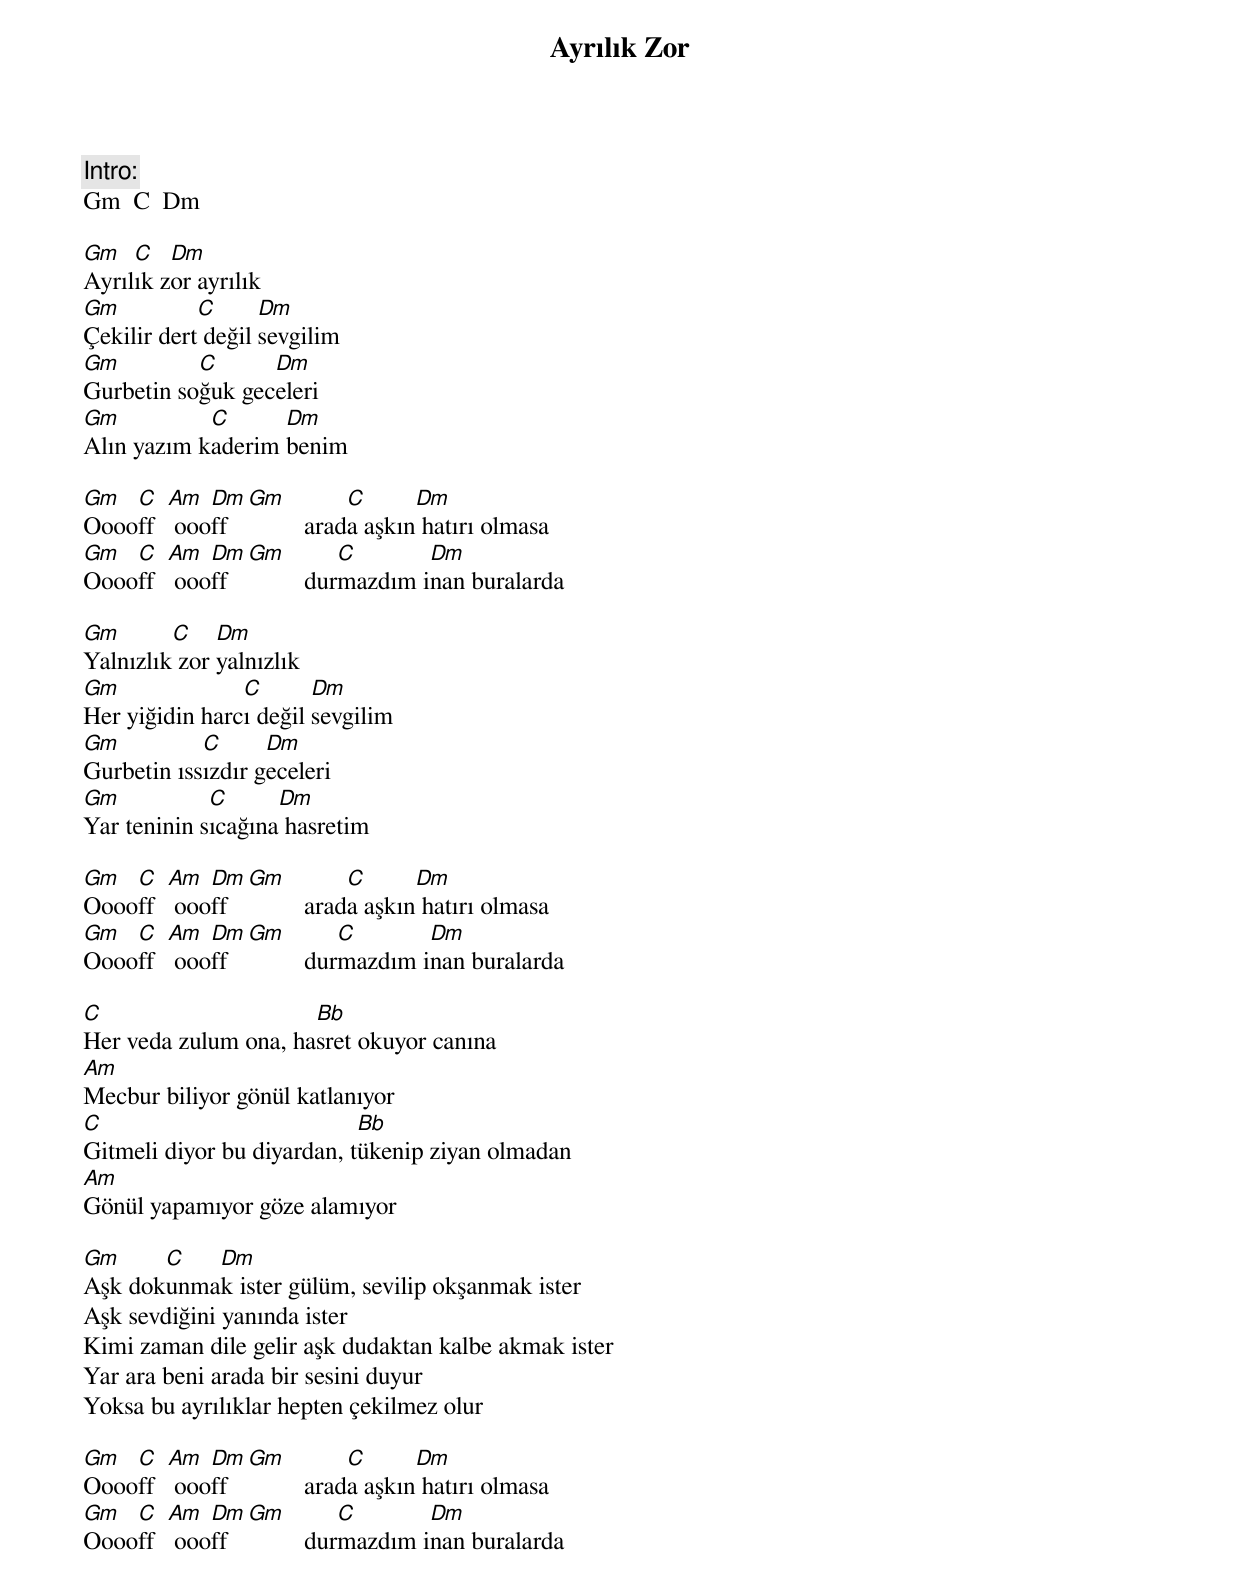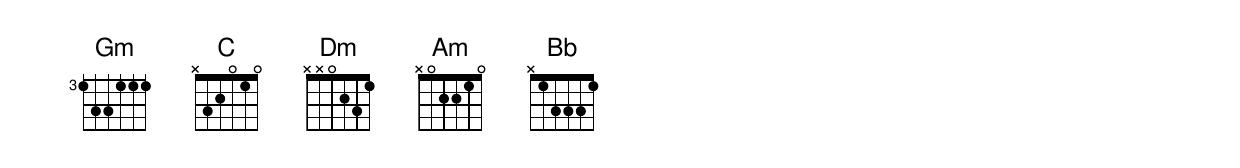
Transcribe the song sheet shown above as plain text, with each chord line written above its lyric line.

{title: Ayrılık Zor}
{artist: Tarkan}

Intro:
Gm  C  Dm

Gm   C   Dm
Ayrılık zor ayrılık
Gm          C      Dm
Çekilir dert değil sevgilim
Gm         C      Dm
Gurbetin soğuk geceleri
Gm          C      Dm
Alın yazım kaderim benim

Gm  C   Am  Dm  Gm           C      Dm
Ooooff   oooff           arada aşkın hatırı olmasa
Gm  C   Am  Dm  Gm          C       Dm
Ooooff   oooff           durmazdım inan buralarda

Gm       C    Dm
Yalnızlık zor yalnızlık
Gm              C       Dm
Her yiğidin harcı değil sevgilim
Gm          C      Dm
Gurbetin ıssızdır geceleri
Gm           C      Dm
Yar teninin sıcağına hasretim

Gm  C   Am  Dm  Gm           C      Dm
Ooooff   oooff           arada aşkın hatırı olmasa
Gm  C   Am  Dm  Gm          C       Dm
Ooooff   oooff           durmazdım inan buralarda

C                     Bb
Her veda zulum ona, hasret okuyor canına
Am
Mecbur biliyor gönül katlanıyor
C                           Bb
Gitmeli diyor bu diyardan, tükenip ziyan olmadan
Am
Gönül yapamıyor göze alamıyor

Gm     C   Dm
Aşk dokunmak ister gülüm, sevilip okşanmak ister
Aşk sevdiğini yanında ister
Kimi zaman dile gelir aşk dudaktan kalbe akmak ister
Yar ara beni arada bir sesini duyur
Yoksa bu ayrılıklar hepten çekilmez olur

Gm  C   Am  Dm  Gm           C      Dm
Ooooff   oooff           arada aşkın hatırı olmasa
Gm  C   Am  Dm  Gm          C       Dm
Ooooff   oooff           durmazdım inan buralarda
